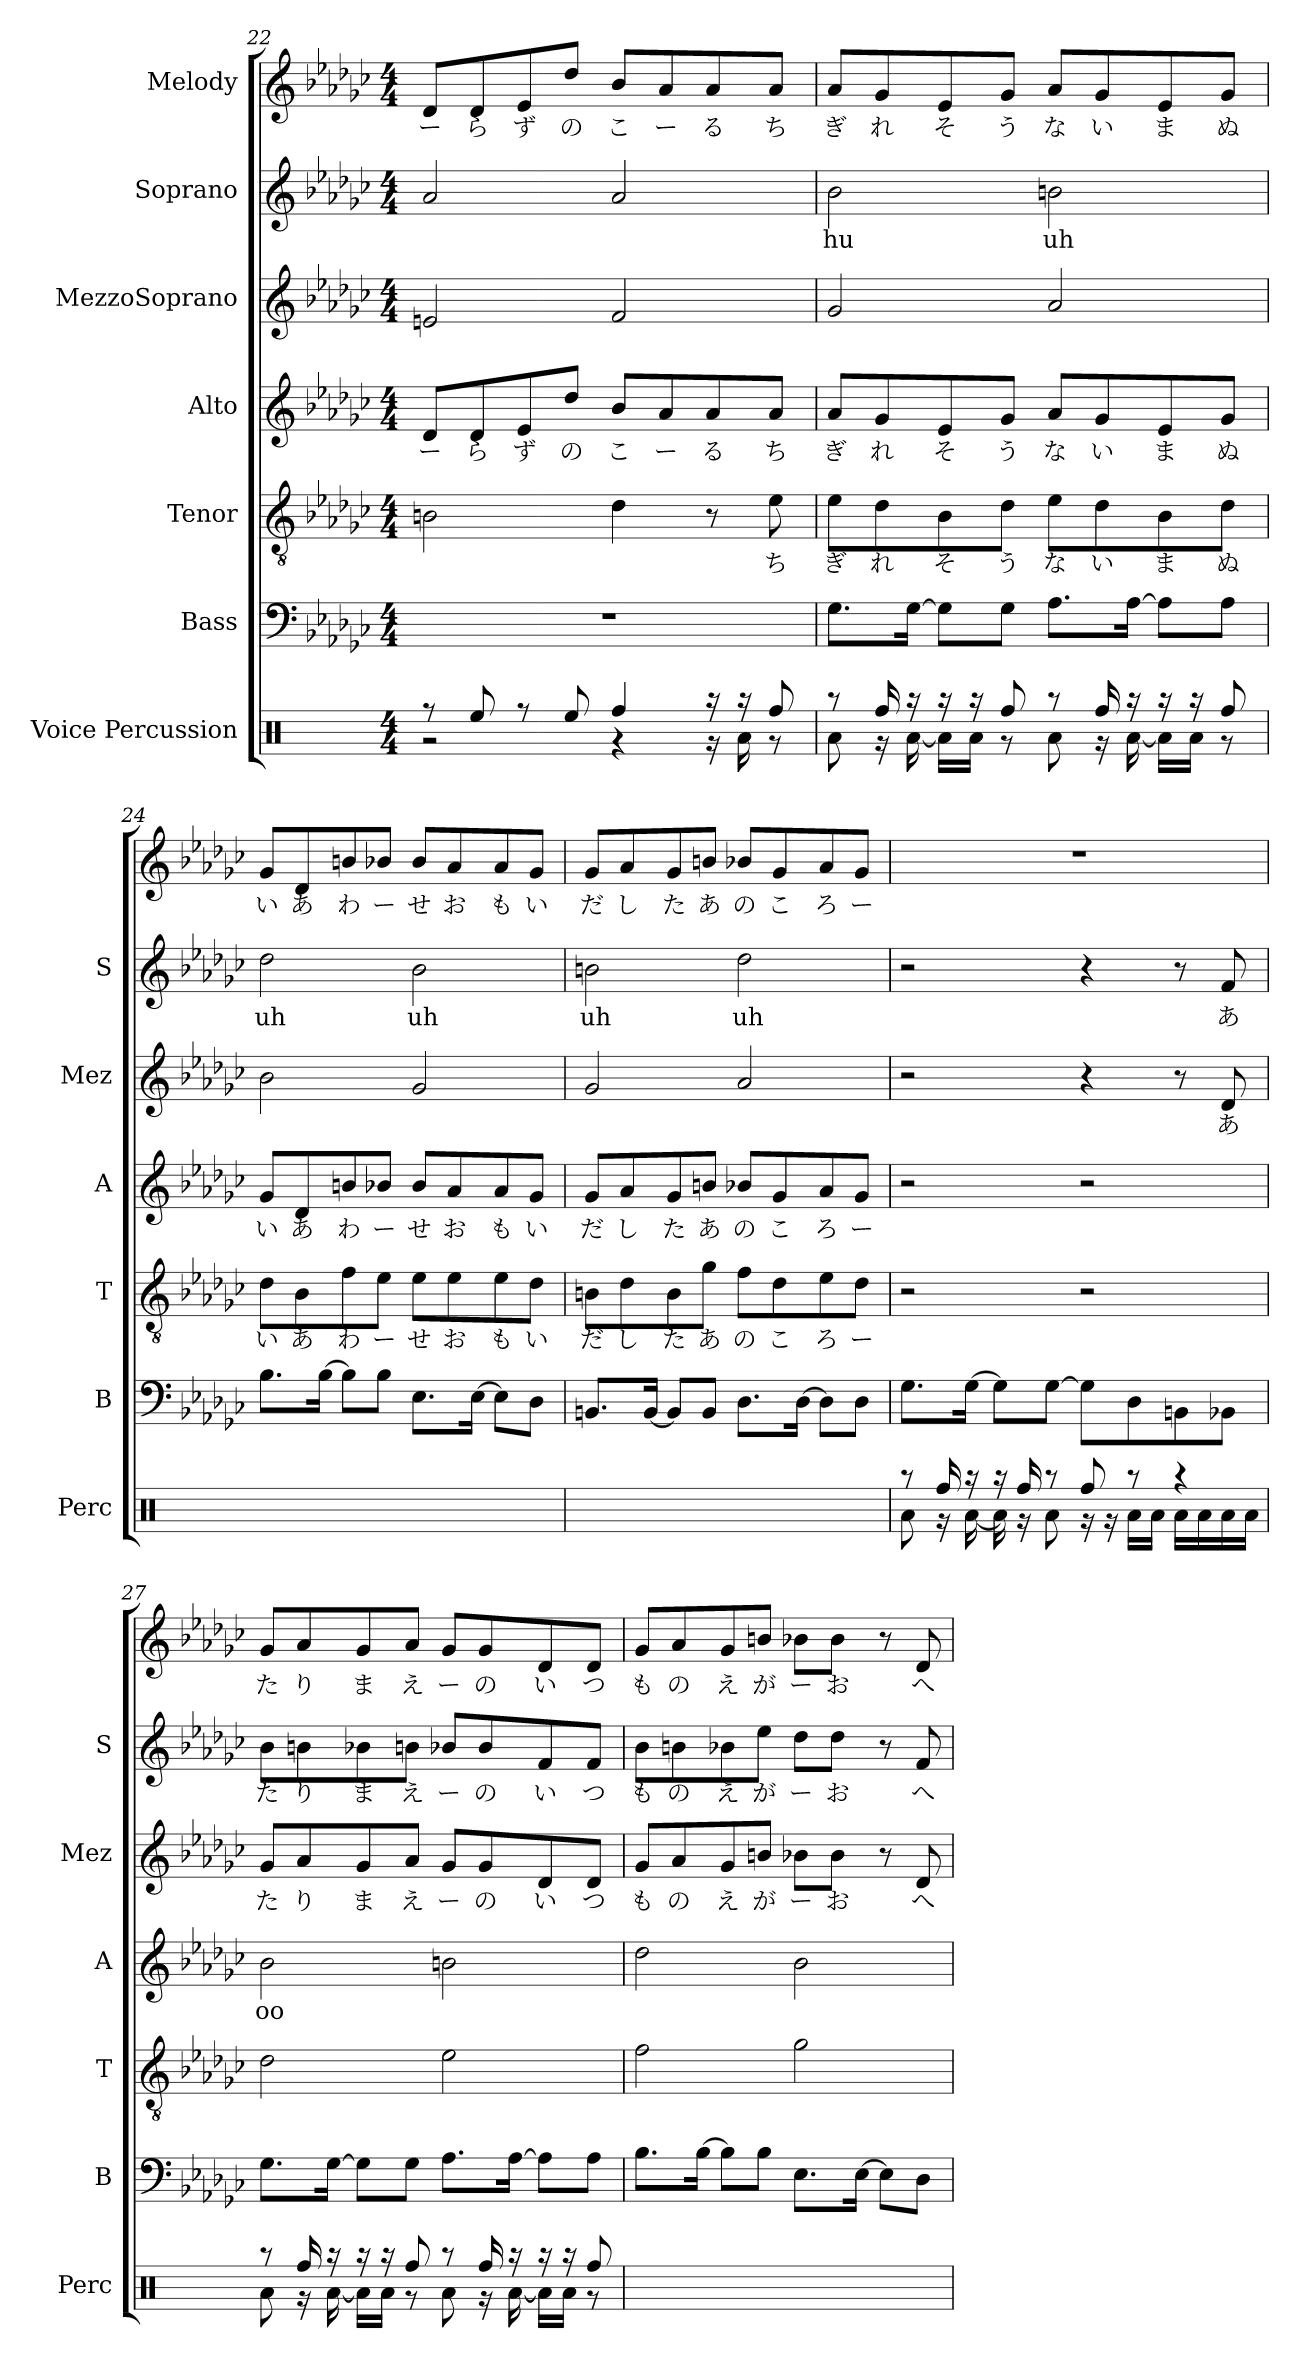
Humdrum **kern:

**kern	**kern	**kern	**text	**kern	**text	**kern	**text	**kern	**text	**kern	**text
*part7	*part6	*part5	*part5	*part4	*part4	*part3	*part3	*part2	*part2	*part1	*part1
*staff7	*staff6	*staff5	*staff5	*staff4	*staff4	*staff3	*staff3	*staff2	*staff2	*staff1	*staff1
*I"Voice Percussion	*I"Bass	*I"Tenor	*	*I"Alto	*	*I"MezzoSoprano	*	*I"Soprano	*	*I"Melody	*
*I'Perc	*I'B	*I'T	*	*I'A	*	*I'Mez	*	*I'S	*	*	*
*clefX	*clefF4	*clefGv2	*	*clefG2	*	*clefG2	*	*clefG2	*	*clefG2	*
*k[]	*k[b-e-a-d-g-c-]	*k[b-e-a-d-g-c-]	*	*k[b-e-a-d-g-c-]	*	*k[b-e-a-d-g-c-]	*	*k[b-e-a-d-g-c-]	*	*k[b-e-a-d-g-c-]	*
*M4/4	*M4/4	*M4/4	*	*M4/4	*	*M4/4	*	*M4/4	*	*M4/4	*
=22	=22	=22	=22	=22	=22	=22	=22	=22	=22	=22	=22
*^	*	*	*	*	*	*	*	*	*	*	*
8r	2r	1r	2Bn	.	8d-L	ー	2en	.	2a-	.	8d-L	ー
8Ree/	.	.	.	.	8d-	ら	.	.	.	.	8d-	ら
8r	.	.	.	.	8e-	ず	.	.	.	.	8e-	ず
8Ree/	.	.	.	.	8dd-J	の	.	.	.	.	8dd-J	の
4Rff/	4r	.	4d-	.	8b-L	こ	2f	.	2a-	.	8b-L	こ
.	.	.	.	.	8a-	ー	.	.	.	.	8a-	ー
16r	16r	.	8r	.	8a-	る	.	.	.	.	8a-	る
16r	16Ra\	.	.	.	.	.	.	.	.	.	.	.
8Rff/	8r	.	8e-	ち	8a-J	ち	.	.	.	.	8a-J	ち
=23	=23	=23	=23	=23	=23	=23	=23	=23	=23	=23	=23	=23
8r	8Ra\	8.G-L	8e-L	ぎ	8a-L	ぎ	2g-	.	2b-	hu	8a-L	ぎ
16Rff/	16r	.	8d-	れ	8g-	れ	.	.	.	.	8g-	れ
16r	[16Ra\	[16G-Jk	.	.	.	.	.	.	.	.	.	.
16r	16Ra\LL]	8G-L]	8B-	そ	8e-	そ	.	.	.	.	8e-	そ
16r	16Ra\JJ	.	.	.	.	.	.	.	.	.	.	.
8Rff/	8r	8G-J	8d-J	う	8g-J	う	.	.	.	.	8g-J	う
8r	8Ra\	8.A-L	8e-L	な	8a-L	な	2a-	.	2bn	uh	8a-L	な
16Rff/	16r	.	8d-	い	8g-	い	.	.	.	.	8g-	い
16r	[16Ra\	[16A-Jk	.	.	.	.	.	.	.	.	.	.
16r	16Ra\LL]	8A-L]	8B-	ま	8e-	ま	.	.	.	.	8e-	ま
16r	16Ra\JJ	.	.	.	.	.	.	.	.	.	.	.
8Rff/	8r	8A-J	8d-J	ぬ	8g-J	ぬ	.	.	.	.	8g-J	ぬ
*v	*v	*	*	*	*	*	*	*	*	*	*	*
=24	=24	=24	=24	=24	=24	=24	=24	=24	=24	=24	=24
1ryy	8.B-L	8d-L	い	8g-L	い	2b-	.	2dd-	uh	8g-L	い
.	.	8B-	あ	8d-	あ	.	.	.	.	8d-	あ
.	[16B-Jk	.	.	.	.	.	.	.	.	.	.
.	8B-L]	8f	わ	8bn	わ	.	.	.	.	8bn	わ
.	8B-J	8e-J	ー	8b-XJ	ー	.	.	.	.	8b-XJ	ー
.	8.E-L	8e-L	せ	8b-L	せ	2g-	.	2b-	uh	8b-L	せ
.	.	8e-	お	8a-	お	.	.	.	.	8a-	お
.	[16E-Jk	.	.	.	.	.	.	.	.	.	.
.	8E-L]	8e-	も	8a-	も	.	.	.	.	8a-	も
.	8D-J	8d-J	い	8g-J	い	.	.	.	.	8g-J	い
=25	=25	=25	=25	=25	=25	=25	=25	=25	=25	=25	=25
1ryy	8.BBnL	8BnL	だ	8g-L	だ	2g-	.	2bn	uh	8g-L	だ
.	.	8d-	し	8a-	し	.	.	.	.	8a-	し
.	[16BBJk	.	.	.	.	.	.	.	.	.	.
.	8BBL]	8B	た	8g-	た	.	.	.	.	8g-	た
.	8BBJ	8g-J	あ	8bnJ	あ	.	.	.	.	8bnJ	あ
.	8.D-L	8fL	の	8b-XL	の	2a-	.	2dd-	uh	8b-XL	の
.	.	8d-	こ	8g-	こ	.	.	.	.	8g-	こ
.	[16D-Jk	.	.	.	.	.	.	.	.	.	.
.	8D-L]	8e-	ろ	8a-	ろ	.	.	.	.	8a-	ろ
.	8D-J	8d-J	ー	8g-J	ー	.	.	.	.	8g-J	ー
=26	=26	=26	=26	=26	=26	=26	=26	=26	=26	=26	=26
*^	*	*	*	*	*	*	*	*	*	*	*
8r	8Ra\	8.G-L	2r	.	2r	.	2r	.	2r	.	1r	.
16Rff/	16r	.	.	.	.	.	.	.	.	.	.	.
16r	[16Ra\	[16G-Jk	.	.	.	.	.	.	.	.	.	.
16r	16Ra\]	8G-L]	.	.	.	.	.	.	.	.	.	.
16Rff/	16r	.	.	.	.	.	.	.	.	.	.	.
8r	8Ra\	[8G-J	.	.	.	.	.	.	.	.	.	.
8Rff/	16r	8G-L]	2r	.	2r	.	4r	.	4r	.	.	.
.	16r	.	.	.	.	.	.	.	.	.	.	.
8r	16Ra\LL	8D-	.	.	.	.	.	.	.	.	.	.
.	16Ra\JJ	.	.	.	.	.	.	.	.	.	.	.
4r	16Ra\LL	8BBn	.	.	.	.	8r	.	8r	.	.	.
.	16Ra\	.	.	.	.	.	.	.	.	.	.	.
.	16Ra\	8BB-XJ	.	.	.	.	8d-	あ	8f	あ	.	.
.	16Ra\JJ	.	.	.	.	.	.	.	.	.	.	.
=27	=27	=27	=27	=27	=27	=27	=27	=27	=27	=27	=27	=27
8r	8Ra\	8.G-L	2d-	.	2b-	oo	8g-L	た	8b-L	た	8g-L	た
16Rff/	16r	.	.	.	.	.	8a-	り	8bn	り	8a-	り
16r	[16Ra\	[16G-Jk	.	.	.	.	.	.	.	.	.	.
16r	16Ra\LL]	8G-L]	.	.	.	.	8g-	ま	8b-X	ま	8g-	ま
16r	16Ra\JJ	.	.	.	.	.	.	.	.	.	.	.
8Rff/	8r	8G-J	.	.	.	.	8a-J	え	8bnJ	え	8a-J	え
8r	8Ra\	8.A-L	2e-	.	2bn	.	8g-L	ー	8b-XL	ー	8g-L	ー
16Rff/	16r	.	.	.	.	.	8g-	の	8b-	の	8g-	の
16r	[16Ra\	[16A-Jk	.	.	.	.	.	.	.	.	.	.
16r	16Ra\LL]	8A-L]	.	.	.	.	8d-	い	8f	い	8d-	い
16r	16Ra\JJ	.	.	.	.	.	.	.	.	.	.	.
8Rff/	8r	8A-J	.	.	.	.	8d-J	つ	8fJ	つ	8d-J	つ
*v	*v	*	*	*	*	*	*	*	*	*	*	*
=28	=28	=28	=28	=28	=28	=28	=28	=28	=28	=28	=28
1ryy	8.B-L	2f	.	2dd-	.	8g-L	も	8b-L	も	8g-L	も
.	.	.	.	.	.	8a-	の	8bn	の	8a-	の
.	[16B-Jk	.	.	.	.	.	.	.	.	.	.
.	8B-L]	.	.	.	.	8g-	え	8b-X	え	8g-	え
.	8B-J	.	.	.	.	8bnJ	が	8ee-J	が	8bnJ	が
.	8.E-L	2g-	.	2b-	.	8b-XL	ー	8dd-L	ー	8b-XL	ー
.	.	.	.	.	.	8b-J	お	8dd-J	お	8b-J	お
.	[16E-Jk	.	.	.	.	.	.	.	.	.	.
.	8E-L]	.	.	.	.	8r	.	8r	.	8r	.
.	8D-J	.	.	.	.	8d-	へ	8f	へ	8d-	へ
=	=	=	=	=	=	=	=	=	=	=	=
*-	*-	*-	*-	*-	*-	*-	*-	*-	*-	*-	*-
